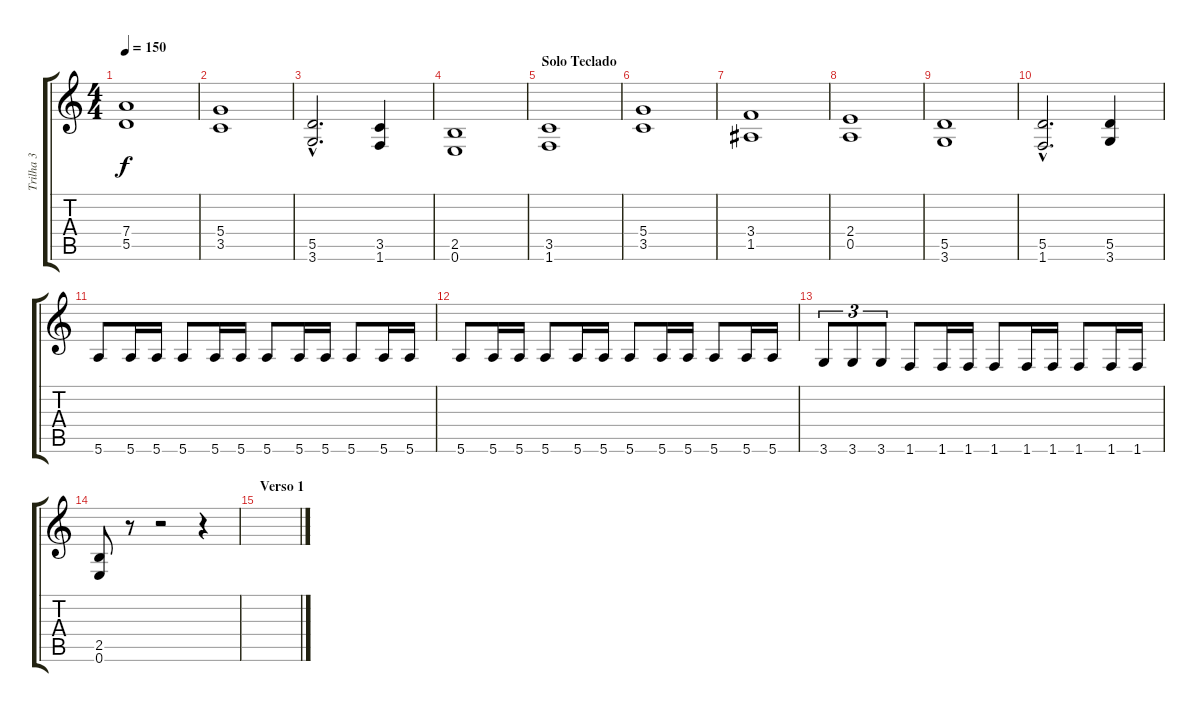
\track ("Trilha 3" "Trilha 3") {instrument distortionguitar}
\staff {score tabs}
\tuning (E4 B3 G3 D3 A2 E2) {hide}
\ts (4 4)
\tempo 150
\clef g2
\ks c
(7.4 5.5).1{dy f} |
(5.4 3.5).1 |
(5.5{hac} 3.6{hac}).2{d} (3.5 1.6).4 |
(2.5 0.6).1 |
\section ("" "Solo Teclado")
(3.5 1.6).1 |
(5.4 3.5).1 |
(3.4 1.5).1 |
(2.4 0.5).1 |
(5.5 3.6).1 |
(5.5{hac} 1.6{hac}).2{d} (5.5 3.6).4 |
5.6.8 5.6.16 5.6.16 5.6.8 5.6.16 5.6.16 5.6.8 5.6.16 5.6.16 5.6.8 5.6.16 5.6.16 |
5.6.8 5.6.16 5.6.16 5.6.8 5.6.16 5.6.16 5.6.8 5.6.16 5.6.16 5.6.8 5.6.16 5.6.16 |
3.6.8{tu (3 2)} 3.6.8{tu (3 2)} 3.6.8{tu (3 2)} 1.6.8 1.6.16 1.6.16 1.6.8 1.6.16 1.6.16 1.6.8 1.6.16 1.6.16 |
(2.5 0.6).8 r.8 r.2 r.4 |
\section ("" "Verso 1")
